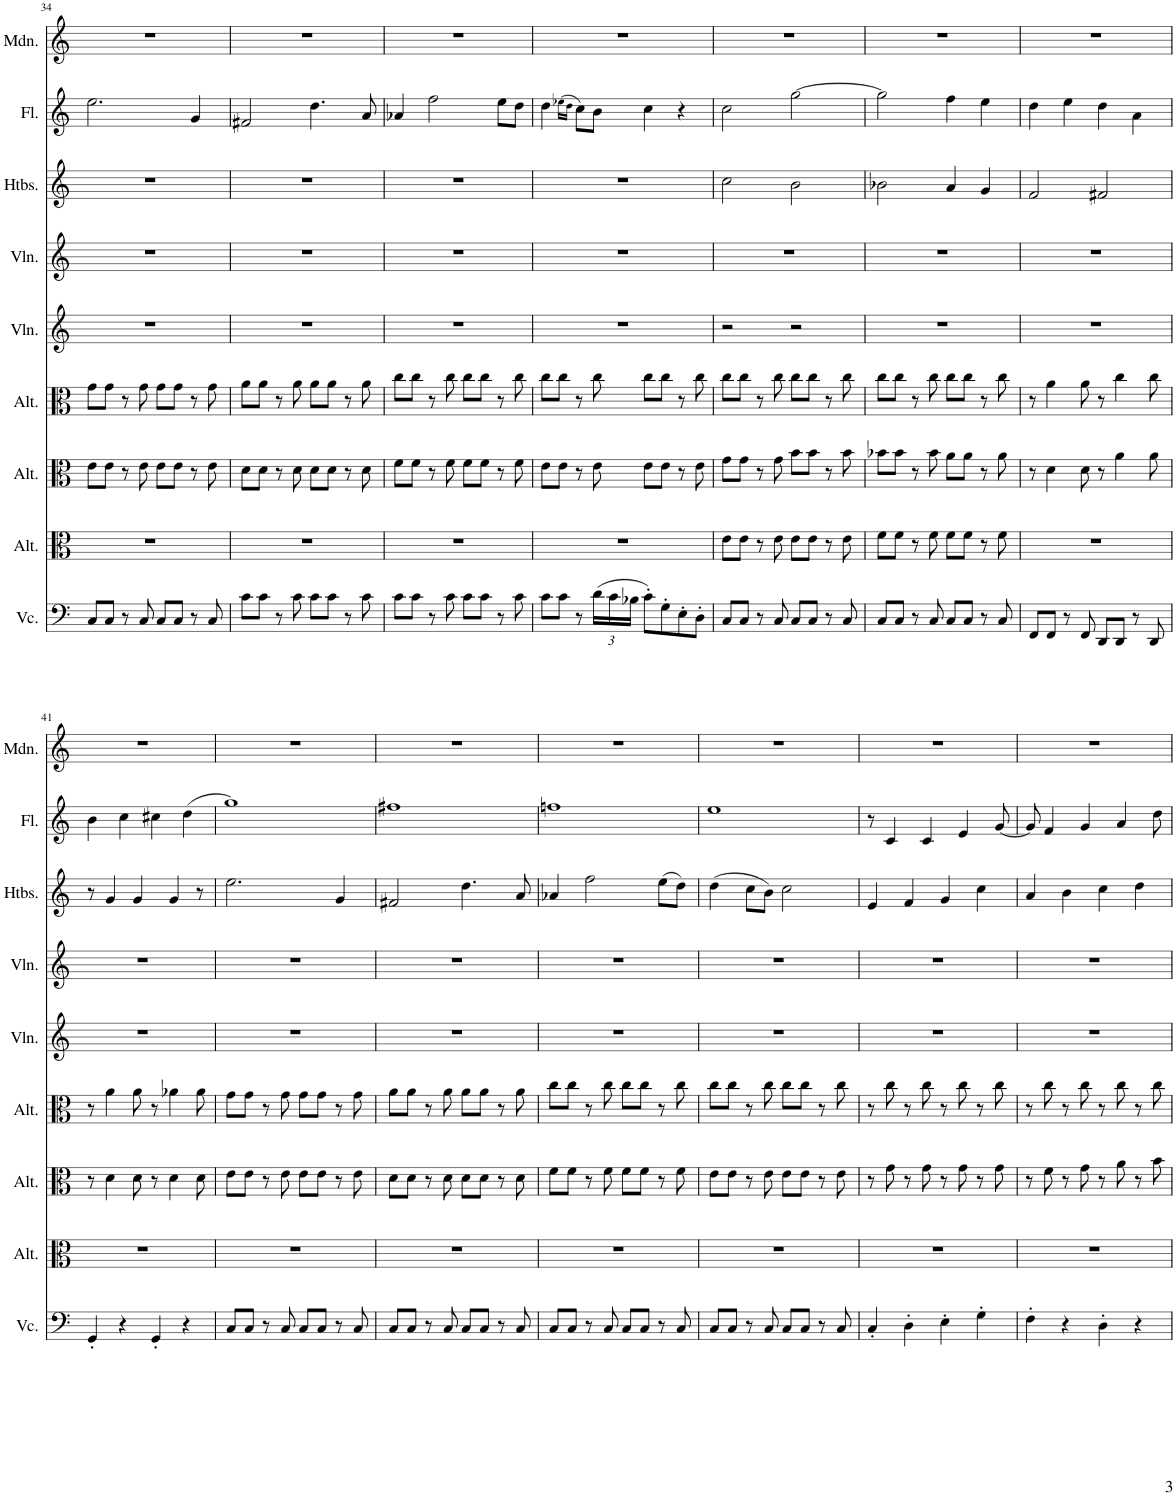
**kern	**kern	**kern	**kern	**kern	**kern	**kern	**kern	**kern
*part9	*part8	*part7	*part6	*part5	*part4	*part3	*part2	*part1
*staff9	*staff8	*staff7	*staff6	*staff5	*staff4	*staff3	*staff2	*staff1
*I"Violoncelle	*I"Alto	*I"Alto	*I"Alto	*I"Violon	*I"Violon	*I"Hautbois	*I"Flûte	*I"Mandoline
*I'Vc.	*I'Alt.	*I'Alt.	*I'Alt.	*I'Vln.	*I'Vln.	*I'Htbs.	*I'Fl.	*I'Mdn.
!!LO:PB:g=z
*clefF4	*clefC3	*clefC3	*clefC3	*clefG2	*clefG2	*clefG2	*clefG2	*clefG2
*k[]	*k[]	*k[]	*k[]	*k[]	*k[]	*k[]	*k[]	*k[]
*M4/4	*M4/4	*M4/4	*M4/4	*M4/4	*M4/4	*M4/4	*M4/4	*M4/4
=34	=34	=34	=34	=34	=34	=34	=34	=34
8C/L	1r	8e\L	8g\L	1r	1r	1r	2.ee\	1r
8C/J	.	8e\J	8g\J	.	.	.	.	.
8r	.	8r	8r	.	.	.	.	.
8C/	.	8e\	8g\	.	.	.	.	.
8C/L	.	8e\L	8g\L	.	.	.	.	.
8C/J	.	8e\J	8g\J	.	.	.	.	.
8r	.	8r	8r	.	.	.	4g/	.
8C/	.	8e\	8g\	.	.	.	.	.
=35	=35	=35	=35	=35	=35	=35	=35	=35
8c\L	1r	8d\L	8a\L	1r	1r	1r	2f#X/	1r
8c\J	.	8d\J	8a\J	.	.	.	.	.
8r	.	8r	8r	.	.	.	.	.
8c\	.	8d\	8a\	.	.	.	.	.
8c\L	.	8d\L	8a\L	.	.	.	4.dd\	.
8c\J	.	8d\J	8a\J	.	.	.	.	.
8r	.	8r	8r	.	.	.	.	.
8c\	.	8d\	8a\	.	.	.	8a/	.
=36	=36	=36	=36	=36	=36	=36	=36	=36
8c\L	1r	8f\L	8cc\L	1r	1r	1r	4a-X/	1r
8c\J	.	8f\J	8cc\J	.	.	.	.	.
8r	.	8r	8r	.	.	.	2ff\	.
8c\	.	8f\	8cc\	.	.	.	.	.
8c\L	.	8f\L	8cc\L	.	.	.	.	.
8c\J	.	8f\J	8cc\J	.	.	.	.	.
8r	.	8r	8r	.	.	.	8ee\L	.
8c\	.	8f\	8cc\	.	.	.	8dd\J	.
=37	=37	=37	=37	=37	=37	=37	=37	=37
8c\L	1r	8e\L	8cc\L	1r	1r	1r	4dd\	1r
8c\J	.	8e\J	8cc\J	.	.	.	.	.
.	.	.	.	.	.	.	(16qee-X\LL	.
.	.	.	.	.	.	.	16qdd\JJ	.
8r	.	8r	8r	.	.	.	8cc\L)	.
*Xbrackettup	*	*	*	*	*	*	*	*
(24d\LL	.	8e\	8cc\	.	.	.	8b\J	.
24c\	.	.	.	.	.	.	.	.
24B-X\JJ	.	.	.	.	.	.	.	.
8c'\L)	.	8e\L	8cc\L	.	.	.	4cc\	.
8G'\	.	8e\J	8cc\J	.	.	.	.	.
8E'\	.	8r	8r	.	.	.	4r	.
8D'\J	.	8e\	8cc\	.	.	.	.	.
=38	=38	=38	=38	=38	=38	=38	=38	=38
8C/L	8e\L	8g\L	8cc\L	2r	1r	2cc\	2cc\	1r
8C/J	8e\J	8g\J	8cc\J	.	.	.	.	.
8r	8r	8r	8r	.	.	.	.	.
8C/	8e\	8g\	8cc\	.	.	.	.	.
8C/L	8e\L	8b\L	8cc\L	2r	.	2b\	[2gg\	.
8C/J	8e\J	8b\J	8cc\J	.	.	.	.	.
8r	8r	8r	8r	.	.	.	.	.
8C/	8e\	8b\	8cc\	.	.	.	.	.
=39	=39	=39	=39	=39	=39	=39	=39	=39
8C/L	8f\L	8b-X\L	8cc\L	1r	1r	2b-X\	2gg\]	1r
8C/J	8f\J	8b-\J	8cc\J	.	.	.	.	.
8r	8r	8r	8r	.	.	.	.	.
8C/	8f\	8b-\	8cc\	.	.	.	.	.
8C/L	8f\L	8a\L	8cc\L	.	.	4a/	4ff\	.
8C/J	8f\J	8a\J	8cc\J	.	.	.	.	.
8r	8r	8r	8r	.	.	4g/	4ee\	.
8C/	8f\	8a\	8cc\	.	.	.	.	.
=40	=40	=40	=40	=40	=40	=40	=40	=40
8FF/L	1r	8r	8r	1r	1r	2f/	4dd\	1r
8FF/J	.	4d\	4a\	.	.	.	.	.
8r	.	.	.	.	.	.	4ee\	.
8FF/	.	8d\	8a\	.	.	.	.	.
8DD/L	.	8r	8r	.	.	2f#X/	4dd\	.
8DD/J	.	4a\	4cc\	.	.	.	.	.
8r	.	.	.	.	.	.	4a\	.
8DD/	.	8a\	8cc\	.	.	.	.	.
!!LO:LB:g=z
=41	=41	=41	=41	=41	=41	=41	=41	=41
4GG'/	1r	8r	8r	1r	1r	8r	4b\	1r
.	.	4d\	4a\	.	.	4g/	.	.
4r	.	.	.	.	.	.	4cc\	.
.	.	8d\	8a\	.	.	4g/	.	.
4GG'/	.	8r	8r	.	.	.	4cc#X\	.
.	.	4d\	4a-X\	.	.	4g/	.	.
4r	.	.	.	.	.	.	(4dd\	.
.	.	8d\	8a-\	.	.	8r	.	.
=42	=42	=42	=42	=42	=42	=42	=42	=42
8C/L	1r	8e\L	8g\L	1r	1r	2.ee\	1gg)	1r
8C/J	.	8e\J	8g\J	.	.	.	.	.
8r	.	8r	8r	.	.	.	.	.
8C/	.	8e\	8g\	.	.	.	.	.
8C/L	.	8e\L	8g\L	.	.	.	.	.
8C/J	.	8e\J	8g\J	.	.	.	.	.
8r	.	8r	8r	.	.	4g/	.	.
8C/	.	8e\	8g\	.	.	.	.	.
=43	=43	=43	=43	=43	=43	=43	=43	=43
8C/L	1r	8d\L	8a\L	1r	1r	2f#X/	1ff#X	1r
8C/J	.	8d\J	8a\J	.	.	.	.	.
8r	.	8r	8r	.	.	.	.	.
8C/	.	8d\	8a\	.	.	.	.	.
8C/L	.	8d\L	8a\L	.	.	4.dd\	.	.
8C/J	.	8d\J	8a\J	.	.	.	.	.
8r	.	8r	8r	.	.	.	.	.
8C/	.	8d\	8a\	.	.	8a/	.	.
=44	=44	=44	=44	=44	=44	=44	=44	=44
8C/L	1r	8f\L	8cc\L	1r	1r	4a-X/	1ffn	1r
8C/J	.	8f\J	8cc\J	.	.	.	.	.
8r	.	8r	8r	.	.	2ff\	.	.
8C/	.	8f\	8cc\	.	.	.	.	.
8C/L	.	8f\L	8cc\L	.	.	.	.	.
8C/J	.	8f\J	8cc\J	.	.	.	.	.
8r	.	8r	8r	.	.	(8ee\L	.	.
8C/	.	8f\	8cc\	.	.	8dd\J)	.	.
=45	=45	=45	=45	=45	=45	=45	=45	=45
8C/L	1r	8e\L	8cc\L	1r	1r	(4dd\	1ee	1r
8C/J	.	8e\J	8cc\J	.	.	.	.	.
8r	.	8r	8r	.	.	8cc\L	.	.
8C/	.	8e\	8cc\	.	.	8b\J)	.	.
8C/L	.	8e\L	8cc\L	.	.	2cc\	.	.
8C/J	.	8e\J	8cc\J	.	.	.	.	.
8r	.	8r	8r	.	.	.	.	.
8C/	.	8e\	8cc\	.	.	.	.	.
=46	=46	=46	=46	=46	=46	=46	=46	=46
4C'/	1r	8r	8r	1r	1r	4e/	8r	1r
.	.	8g\	8cc\	.	.	.	4c/	.
4D'\	.	8r	8r	.	.	4f/	.	.
.	.	8g\	8cc\	.	.	.	4c/	.
4E'\	.	8r	8r	.	.	4g/	.	.
.	.	8g\	8cc\	.	.	.	4e/	.
4G'\	.	8r	8r	.	.	4cc\	.	.
.	.	8g\	8cc\	.	.	.	[8g/	.
=47	=47	=47	=47	=47	=47	=47	=47	=47
4F'\	1r	8r	8r	1r	1r	4a/	8g/]	1r
.	.	8f\	8cc\	.	.	.	4f/	.
4r	.	8r	8r	.	.	4b\	.	.
.	.	8g\	8cc\	.	.	.	4g/	.
4D'\	.	8r	8r	.	.	4cc\	.	.
.	.	8a\	8cc\	.	.	.	4a/	.
4r	.	8r	8r	.	.	4dd\	.	.
.	.	8b\	8cc\	.	.	.	8dd\	.
=	=	=	=	=	=	=	=	=
*-	*-	*-	*-	*-	*-	*-	*-	*-
